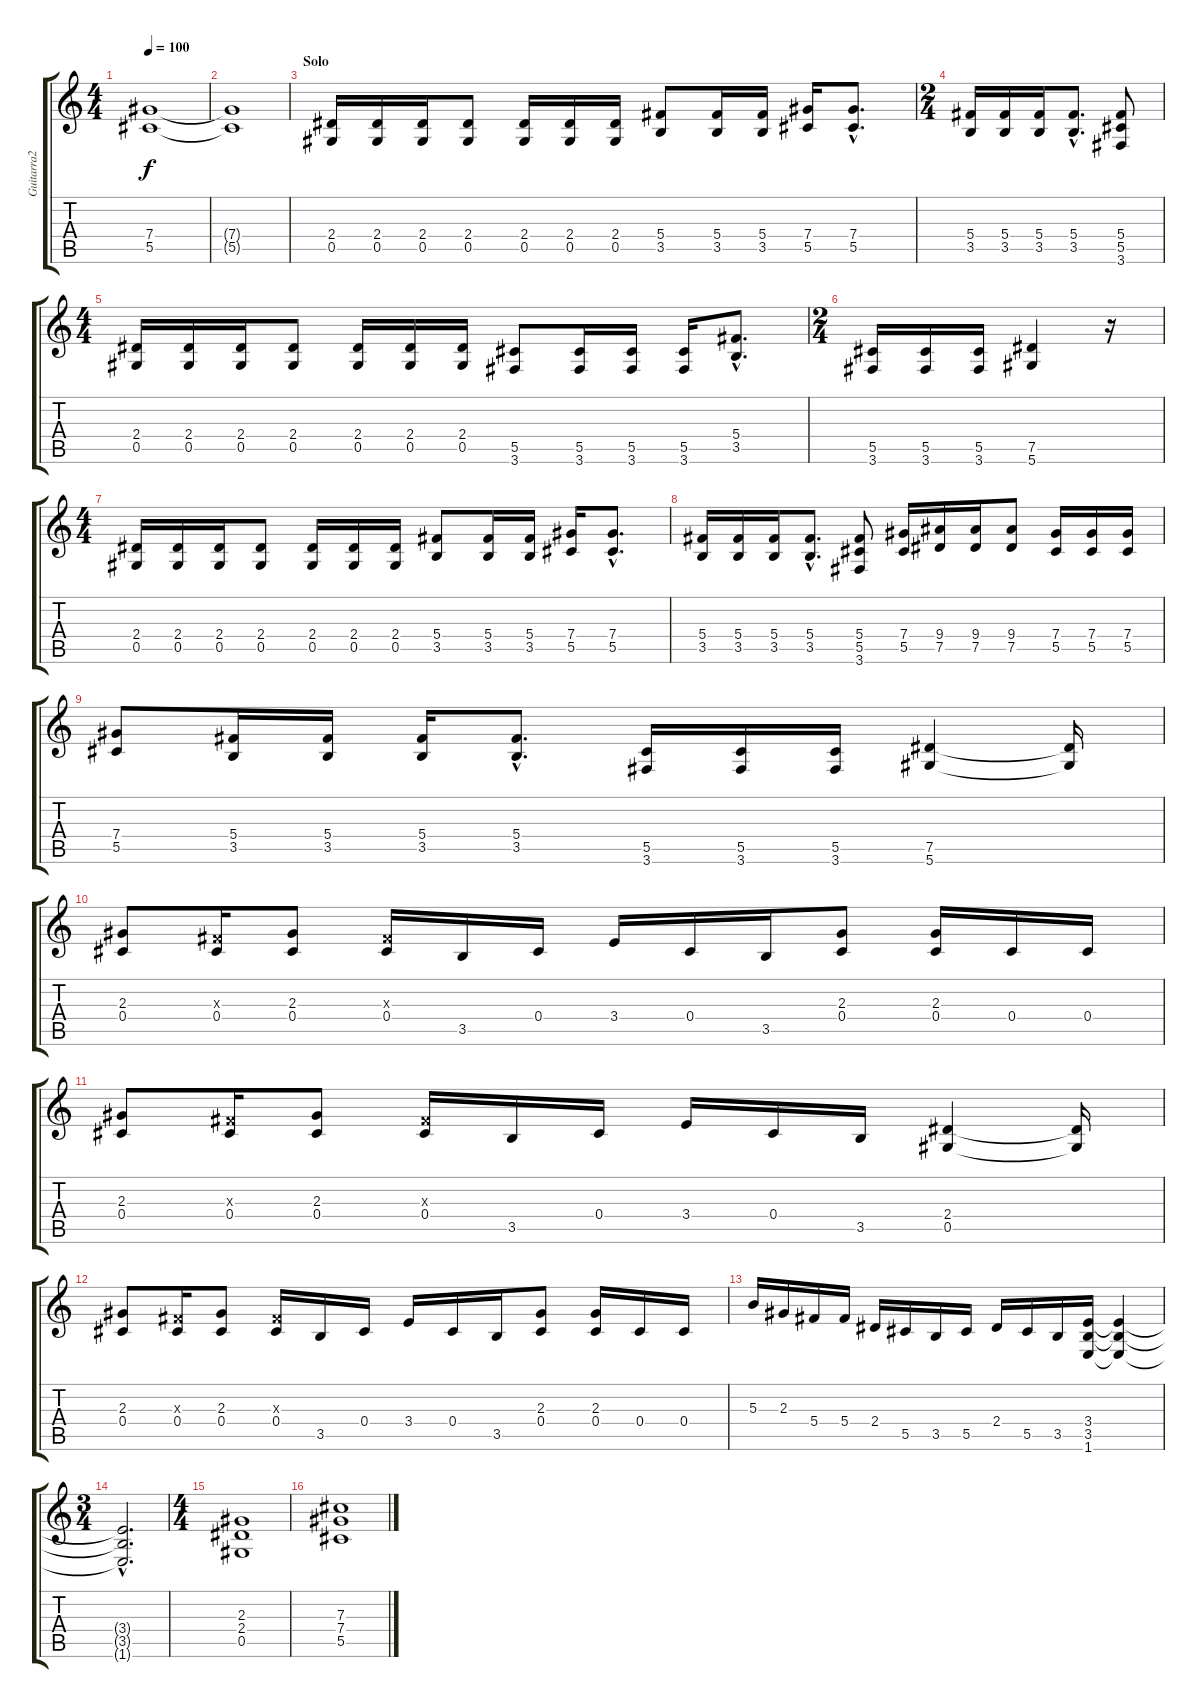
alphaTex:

\track ("Guitarra2" "Guitarra2") {instrument distortionguitar}
\staff {score tabs}
\tuning (Eb4 Bb3 Gb3 Db3 Ab2 Eb2) {hide}
\ts (4 4)
\tempo 100
\clef g2
\ks c
(7.4{t} 5.5{t}).1{dy f} |
(7.4{t} 5.5{t}).1 |
\section ("" "Solo")
(2.4 0.5).16 (2.4 0.5).16 (2.4 0.5).16 (2.4 0.5).8 (2.4 0.5).16 (2.4 0.5).16 (2.4 0.5).16 (5.4 3.5).8 (5.4 3.5).16 (5.4 3.5).16 (7.4 5.5).16 (7.4{hac} 5.5{hac}).8{d} |
\ts (2 4)
(5.4 3.5).16 (5.4 3.5).16 (5.4 3.5).16 (5.4{hac} 3.5{hac}).8{d} (5.4 5.5 3.6).8 |
\ts (4 4)
(2.4 0.5).16 (2.4 0.5).16 (2.4 0.5).16 (2.4 0.5).8 (2.4 0.5).16 (2.4 0.5).16 (2.4 0.5).16 (5.5 3.6).8 (5.5 3.6).16 (5.5 3.6).16 (5.5 3.6).16 (5.4{hac} 3.5{hac}).8{d} |
\ts (2 4)
(5.5 3.6).16 (5.5 3.6).16 (5.5 3.6).16 (7.5 5.6).4 r.16 |
\ts (4 4)
(2.4 0.5).16 (2.4 0.5).16 (2.4 0.5).16 (2.4 0.5).8 (2.4 0.5).16 (2.4 0.5).16 (2.4 0.5).16 (5.4 3.5).8 (5.4 3.5).16 (5.4 3.5).16 (7.4 5.5).16 (7.4{hac} 5.5{hac}).8{d} |
(5.4 3.5).16 (5.4 3.5).16 (5.4 3.5).16 (5.4{hac} 3.5{hac}).8{d} (5.4 5.5 3.6).8 (7.4 5.5).16 (9.4 7.5).16 (9.4 7.5).16 (9.4 7.5).8 (7.4 5.5).16 (7.4 5.5).16 (7.4 5.5).16 |
(7.4 5.5).8 (5.4 3.5).16 (5.4 3.5).16 (5.4 3.5).16 (5.4{hac} 3.5{hac}).8{d} (5.5 3.6).16 (5.5 3.6).16 (5.5 3.6).16 (7.5 5.6).4 (7.5{t} 5.6{t}).16 |
(2.3 0.4).8 (0.3{x} 0.4).16 (2.3 0.4).8 (0.3{x} 0.4).16 3.5.16 0.4.16 3.4.16 0.4.16 3.5.16 (2.3 0.4).8 (2.3 0.4).16 0.4.16 0.4.16 |
(2.3 0.4).8 (0.3{x} 0.4).16 (2.3 0.4).8 (0.3{x} 0.4).16 3.5.16 0.4.16 3.4.16 0.4.16 3.5.16 (2.4 0.5).4 (2.4{t} 0.5{t}).16 |
(2.3 0.4).8 (0.3{x} 0.4).16 (2.3 0.4).8 (0.3{x} 0.4).16 3.5.16 0.4.16 3.4.16 0.4.16 3.5.16 (2.3 0.4).8 (2.3 0.4).16 0.4.16 0.4.16 |
5.3.16 2.3.16 5.4.16 5.4.16 2.4.16 5.5.16 3.5.16 5.5.16 2.4.16 5.5.16 3.5.16 (3.4 3.5 1.6).16 (3.4{t} 3.5{t} 1.6{t}).4 |
\ts (3 4)
(3.4{hac t} 3.5{hac t} 1.6{hac t}).2{d} |
\ts (4 4)
(2.3 2.4 0.5).1 |
(7.3 7.4 5.5).1
